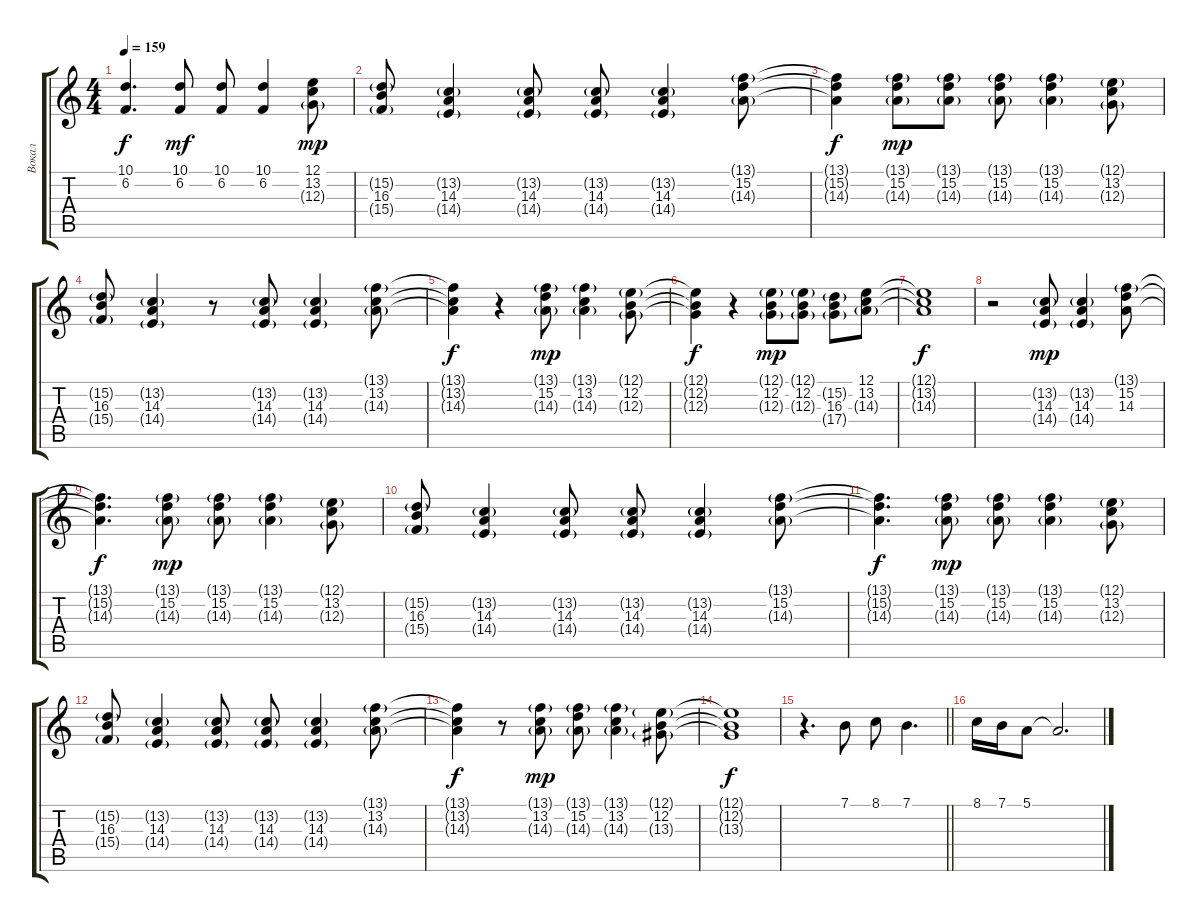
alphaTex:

\track ("Вокал" "Вокал") {instrument oboe}
\staff {score tabs}
\tuning (E4 B3 G3 D3 A2 E2) {hide}
\ts (4 4)
\tempo 159
\clef g2
\ks c
(10.1{t} 6.2{t}).4{d dy f} (10.1 6.2).8{dy mf} (10.1 6.2).8 (10.1 6.2).4 (12.1 13.2 12.3{g}).8{dy mp} |
(15.2{g} 16.3 15.4{g}).8 (13.2{g} 14.3 14.4{g}).4 (13.2{g} 14.3 14.4{g}).8 (13.2{g} 14.3 14.4{g}).8 (13.2{g} 14.3 14.4{g}).4 (13.1{g} 15.2 14.3{g}).8 |
(13.1{t} 15.2{t} 14.3{t}).4{dy f} (13.1{g} 15.2 14.3{g}).8{dy mp} (13.1{g} 15.2 14.3{g}).8 (13.1{g} 15.2 14.3{g}).8 (13.1{g} 15.2 14.3{g}).4 (12.1{g} 13.2 12.3{g}).8 |
(15.2{g} 16.3 15.4{g}).8 (13.2{g} 14.3 14.4{g}).4 r.8 (13.2{g} 14.3 14.4{g}).8 (13.2{g} 14.3 14.4{g}).4 (13.1{g} 13.2 14.3{g}).8 |
(13.1{t} 13.2{t} 14.3{t}).4{dy f} r.4 (13.1{g} 15.2 14.3{g}).8{dy mp} (13.1{g} 13.2 14.3{g}).4 (12.1{g} 12.2 12.3{g}).8 |
(12.1{t} 12.2{t} 12.3{t}).4{dy f} r.4 (12.1{g} 12.2 12.3{g}).8{dy mp} (12.1{g} 12.2 12.3{g}).8 (15.2{g} 16.3 17.4{g}).8 (12.1 13.2 14.3{g}).8 |
(12.1{t} 13.2{t} 14.3{t}).1{dy f} |
r.2 (13.2{g} 14.3 14.4{g}).8{dy mp} (13.2{g} 14.3 14.4{g}).4 (13.1{g} 15.2 14.3).8 |
(13.1{t} 15.2{t} 14.3{t}).4{d dy f} (13.1{g} 15.2 14.3{g}).8{dy mp} (13.1{g} 15.2 14.3{g}).8 (13.1{g} 15.2 14.3{g}).4 (12.1{g} 13.2 12.3{g}).8 |
(15.2{g} 16.3 15.4{g}).8 (13.2{g} 14.3 14.4{g}).4 (13.2{g} 14.3 14.4{g}).8 (13.2{g} 14.3 14.4{g}).8 (13.2{g} 14.3 14.4{g}).4 (13.1{g} 15.2 14.3{g}).8 |
(13.1{t} 15.2{t} 14.3{t}).4{d dy f} (13.1{g} 15.2 14.3{g}).8{dy mp} (13.1{g} 15.2 14.3{g}).8 (13.1{g} 15.2 14.3{g}).4 (12.1{g} 13.2 12.3{g}).8 |
(15.2{g} 16.3 15.4{g}).8 (13.2{g} 14.3 14.4{g}).4 (13.2{g} 14.3 14.4{g}).8 (13.2{g} 14.3 14.4{g}).8 (13.2{g} 14.3 14.4{g}).4 (13.1{g} 13.2 14.3{g}).8 |
(13.1{t} 13.2{t} 14.3{t}).4{dy f} r.8 (13.1{g} 13.2 14.3{g}).8{dy mp} (13.1{g} 15.2 14.3{g}).8 (13.1{g} 13.2 14.3{g}).4 (12.1{g} 12.2 13.3{g}).8 |
(12.1{t} 12.2{t} 13.3{t}).1{dy f} |
\barLineRight lightlight
r.4{d} 7.1.8 8.1.8 7.1.4{d} |
8.1.16 7.1.16 5.1.8 5.1{t}.2{d}
